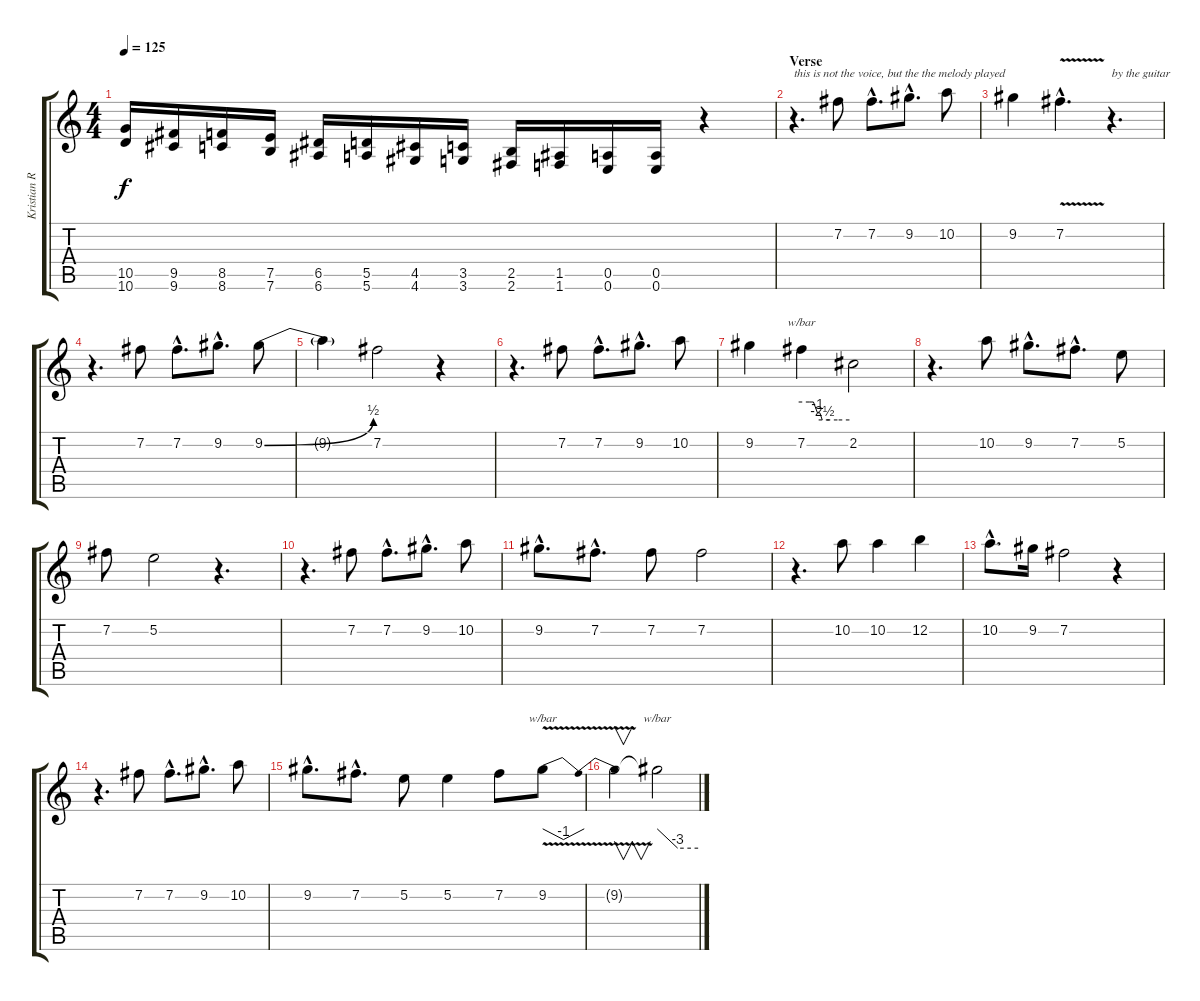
\track ("Kristian Ranta" "Kristian R") {instrument distortionguitar}
\staff {score tabs}
\tuning (E4 B3 G3 D3 A2 E2) {hide}
\ts (4 4)
\tempo 125
\clef g2
\ks c
(10.5 10.6).16{dy f instrument guitarfretnoise} (9.5 9.6).16 (8.5 8.6).16 (7.5 7.6).16 (6.5 6.6).16 (5.5 5.6).16 (4.5 4.6).16 (3.5 3.6).16 (2.5 2.6).16 (1.5 1.6).16 (0.5 0.6).16 (0.5 0.6).16 r.4 |
\section ("" "Verse")
r.4{d txt "this is not the voice, but the the melody played " instrument distortionguitar} 7.2.8 7.2{hac}.8{d} 9.2{hac}.8{d} 10.2.8 |
9.2.4 7.2{v hac}.4{d} r.4{d txt "by the guitar"} |
r.4{d} 7.2.8 7.2{hac}.8{d} 9.2{hac}.8{d} 9.2{be (bend 0 0 60 2)}.8 |
9.2{t}.4 7.2.2 r.4 |
r.4{d} 7.2.8 7.2{hac}.8{d} 9.2{hac}.8{d} 10.2.8 |
9.2.4 7.2.4{tbe (custom default 0 0 10 0 12 0 15 0 20 -4 23 -4 26 -10 35 -10 45 -10 60 -10)} 2.2.2 |
r.4{d} 10.2.8 9.2{hac}.8{d} 7.2{hac}.8{d} 5.2.8 |
7.2.8 5.2.2 r.4{d} |
r.4{d} 7.2.8 7.2{hac}.8{d} 9.2{hac}.8{d} 10.2.8 |
9.2{hac}.8{d} 7.2{hac}.8{d} 7.2.8 7.2.2 |
r.4{d} 10.2.8 10.2.4 12.2.4 |
10.2{hac}.8{d} 9.2.16 7.2.2 r.4 |
r.4{d} 7.2.8 7.2{hac}.8{d} 9.2{hac}.8{d} 10.2.8 |
9.2{hac}.8{d} 7.2{hac}.8{d} 5.2.8 5.2.4 7.2.8 9.2{v}.8{tbe (dip default 0 0 30 -4 60 0)} |
9.2{t}.2{v} 9.2{t}.2{tbe (custom default 0 0 30 -12 60 -12)}
